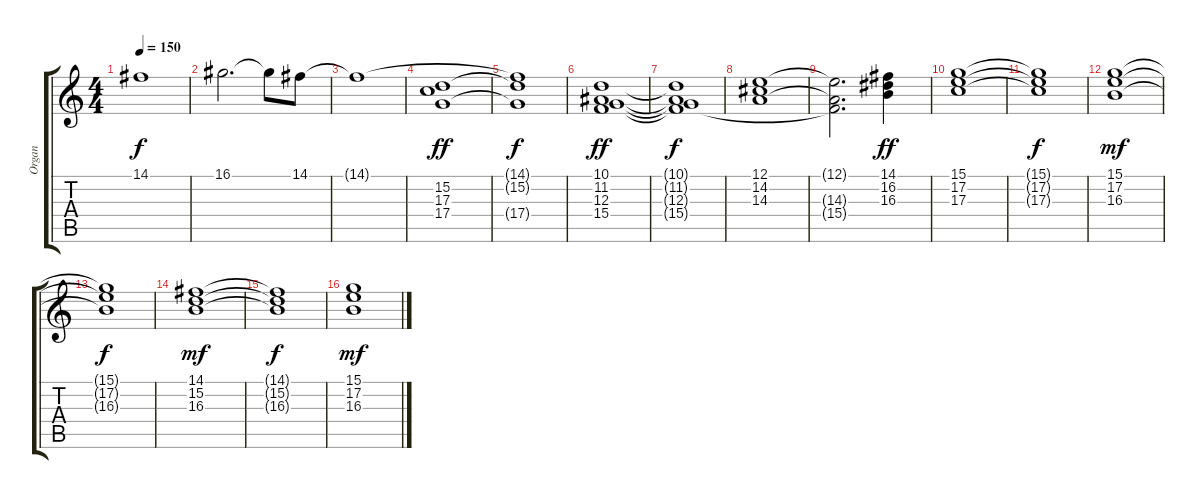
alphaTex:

\track ("Organ" "Organ") {instrument rockorgan}
\staff {score tabs}
\tuning (E4 B3 G3 D3 A2 E2) {hide}
\ts (4 4)
\tempo 150
\clef g2
\ks c
14.1{t}.1{dy f} |
16.1.2{d} 16.1{t}.8 14.1.8 |
14.1{t}.1 |
(15.2 17.3 17.4).1{dy ff} |
(14.1{t} 15.2{t} 17.4{t}).1{dy f} |
(10.1 11.2 12.3 15.4).1{dy ff} |
(10.1{t} 11.2{t} 12.3{t} 15.4{t}).1{dy f} |
(12.1 14.2 14.3).1 |
(12.1{t} 14.3{t} 15.4{t}).2{d} (14.1 16.2 16.3).4{dy ff} |
(15.1 17.2 17.3).1 |
(15.1{t} 17.2{t} 17.3{t}).1{dy f} |
(15.1 17.2 16.3).1{dy mf} |
(15.1{t} 17.2{t} 16.3{t}).1{dy f} |
(14.1 15.2 16.3).1{dy mf} |
(14.1{t} 15.2{t} 16.3{t}).1{dy f} |
(15.1 17.2 16.3).1{dy mf}
